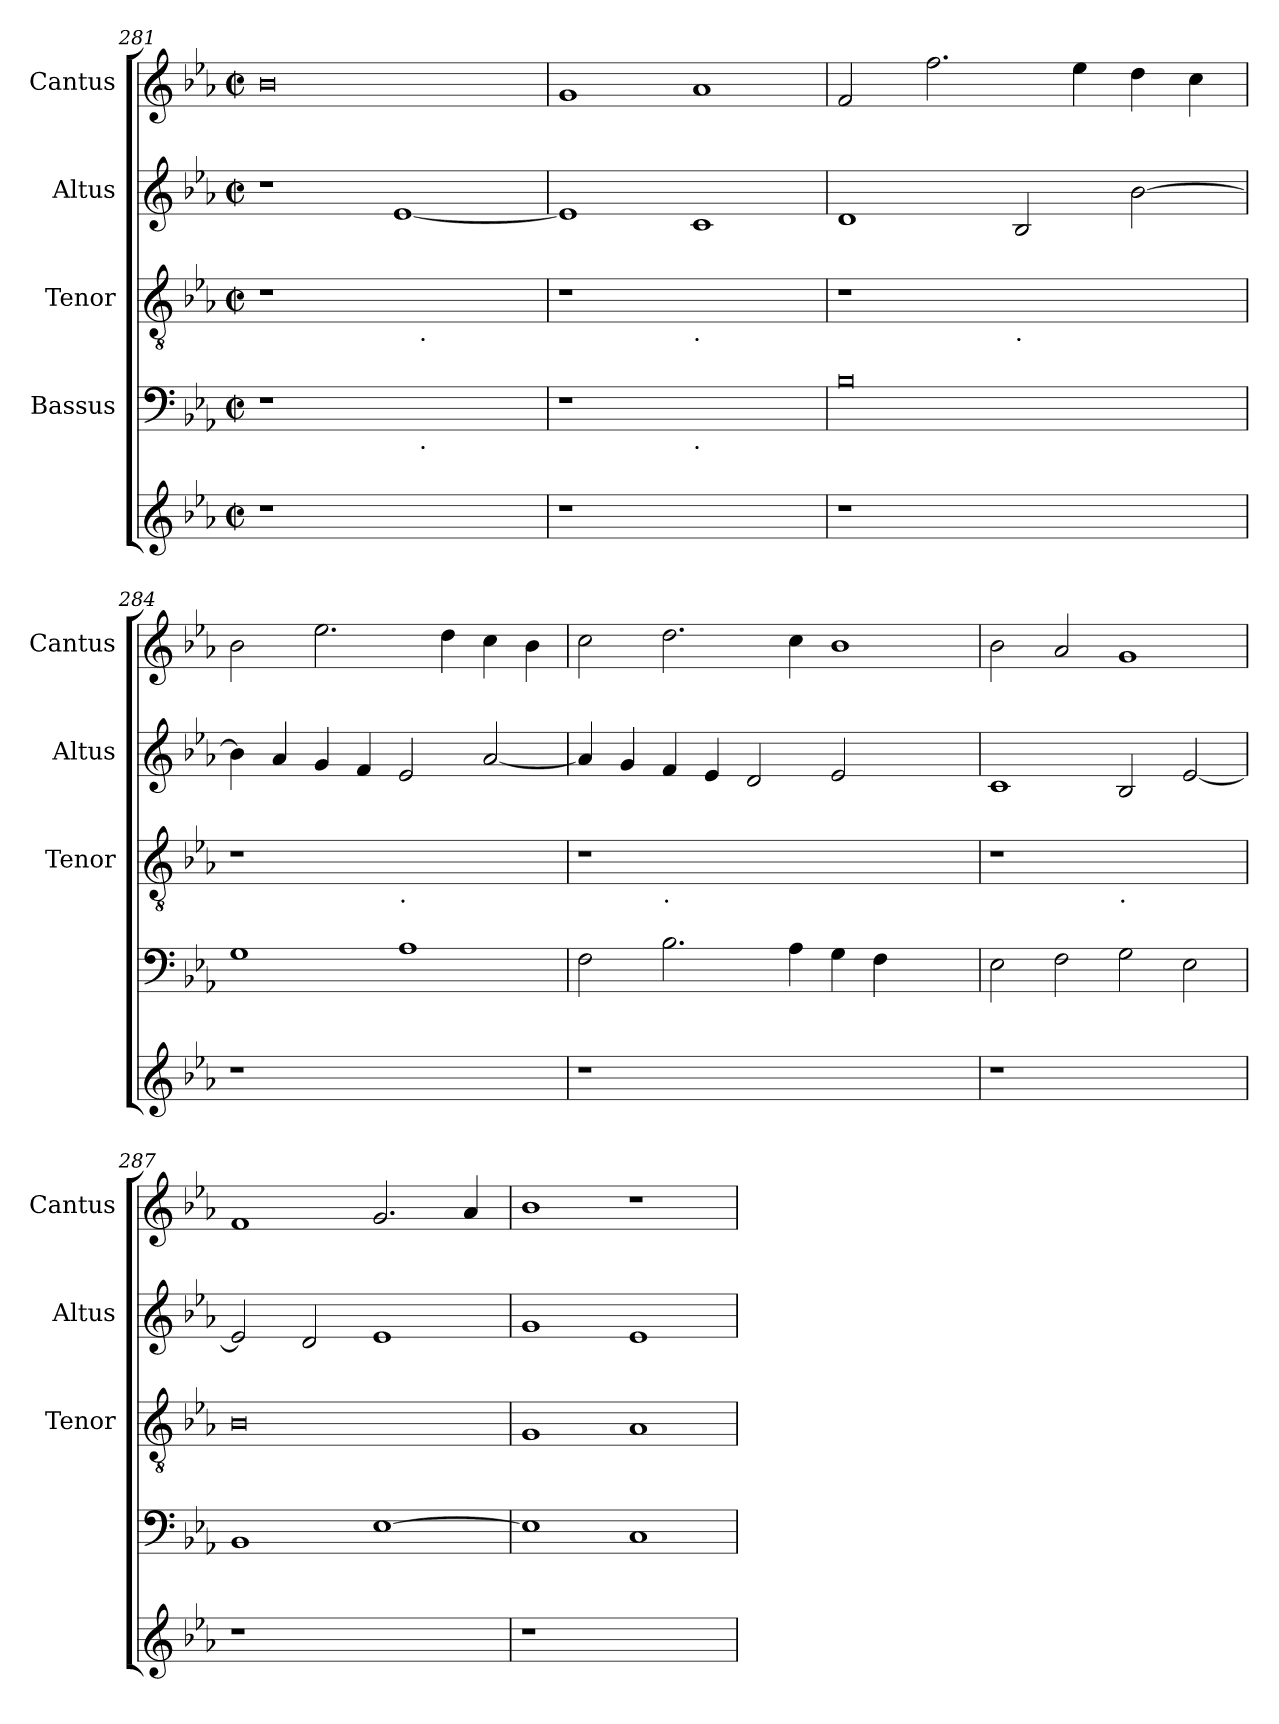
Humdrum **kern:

**kern	**kern	**kern	**kern	**kern
*part5	*part4	*part3	*part2	*part1
*staff5	*staff4	*staff3	*staff2	*staff1
*	*I"Bassus	*I"Tenor	*I"Altus	*I"Cantus
*	*	*I'Tenor	*I'Altus	*I'Cantus
!!LO:PB:g=z
*clefG2	*clefF4	*clefGv2	*clefG2	*clefG2
*k[b-e-a-]	*k[b-e-a-]	*k[b-e-a-]	*k[b-e-a-]	*k[b-e-a-]
*E-:	*E-:	*E-:	*E-:	*E-:
*M2/2	*M2/2	*M2/2	*M2/2	*M2/2
*met(c|)	*met(c|)	*met(c|)	*met(c|)	*met(c|)
=281	=281	=281	=281	=281
1r	1r	1r	1r	0b-
1ryy	16ryy	16ryy	[<1e-	.
!	!	!LO:TX:b:t=.	!	!
!	!LO:TX:b:t=.	!	!	!
.	2...ryy	2...ryy	.	.
=282	=282	=282	=282	=282
1r	1r	1r	1e-]	1g
!	!	!LO:TX:b:t=.	!	!
!	!LO:TX:b:t=.	!	!	!
1ryy	1ryy	1ryy	1c	1a-
=283	=283	=283	=283	=283
1r	0B-	1r	1d	2f/
.	.	.	.	2.ff\
!	!	!LO:TX:b:t=.	!	!
1ryy	.	1ryy	2B-/	.
.	.	.	.	4ee-\
.	.	.	[>2b-\	4dd\
.	.	.	.	4cc\
=284	=284	=284	=284	=284
1r	1G	1r	4b-\]	2b-\
.	.	.	4a-/	.
.	.	.	4g/	2.ee-\
.	.	.	4f/	.
!	!	!LO:TX:b:t=.	!	!
1ryy	1A-	1ryy	2e-/	.
.	.	.	.	4dd\
.	.	.	[<2a-/	4cc\
.	.	.	.	4b-\
=285	=285	=285	=285	=285
*	*	*^	*	*
1r	2F\	1r	2ryy	4a-/]	2cc\
.	.	.	.	4g/	.
!	!	!	!LO:TX:b:t=.	!	!
.	2.B-\	.	0ryy	4f/	2.dd\
.	.	.	.	4e-/	.
1.ryy	.	1.ryy	.	2d/	.
.	4A-\	.	.	.	4cc\
.	4G\	.	.	2e-/	1b-
.	4F\	.	.	.	.
.	2ryy	.	.	2ryy	.
*	*	*v	*v	*	*
!!LO:LB:g=z
=286	=286	=286	=286	=286
1r	2E-\	1r	1c	2b-\
.	2F\	.	.	2a-/
!	!	!LO:TX:b:t=.	!	!
1ryy	2G\	1ryy	2B-/	1g
.	2E-\	.	[<2e-/	.
=287	=287	=287	=287	=287
1r	1BB-	0B-	2e-/]	1f
.	.	.	2d/	.
1ryy	[>1E-	.	1e-	2.g/
.	.	.	.	4a-/
=288	=288	=288	=288	=288
1r	1E-]	1G	1g	1b-
1ryy	1C	1A-	1e-	1r
=	=	=	=	=
*-	*-	*-	*-	*-
